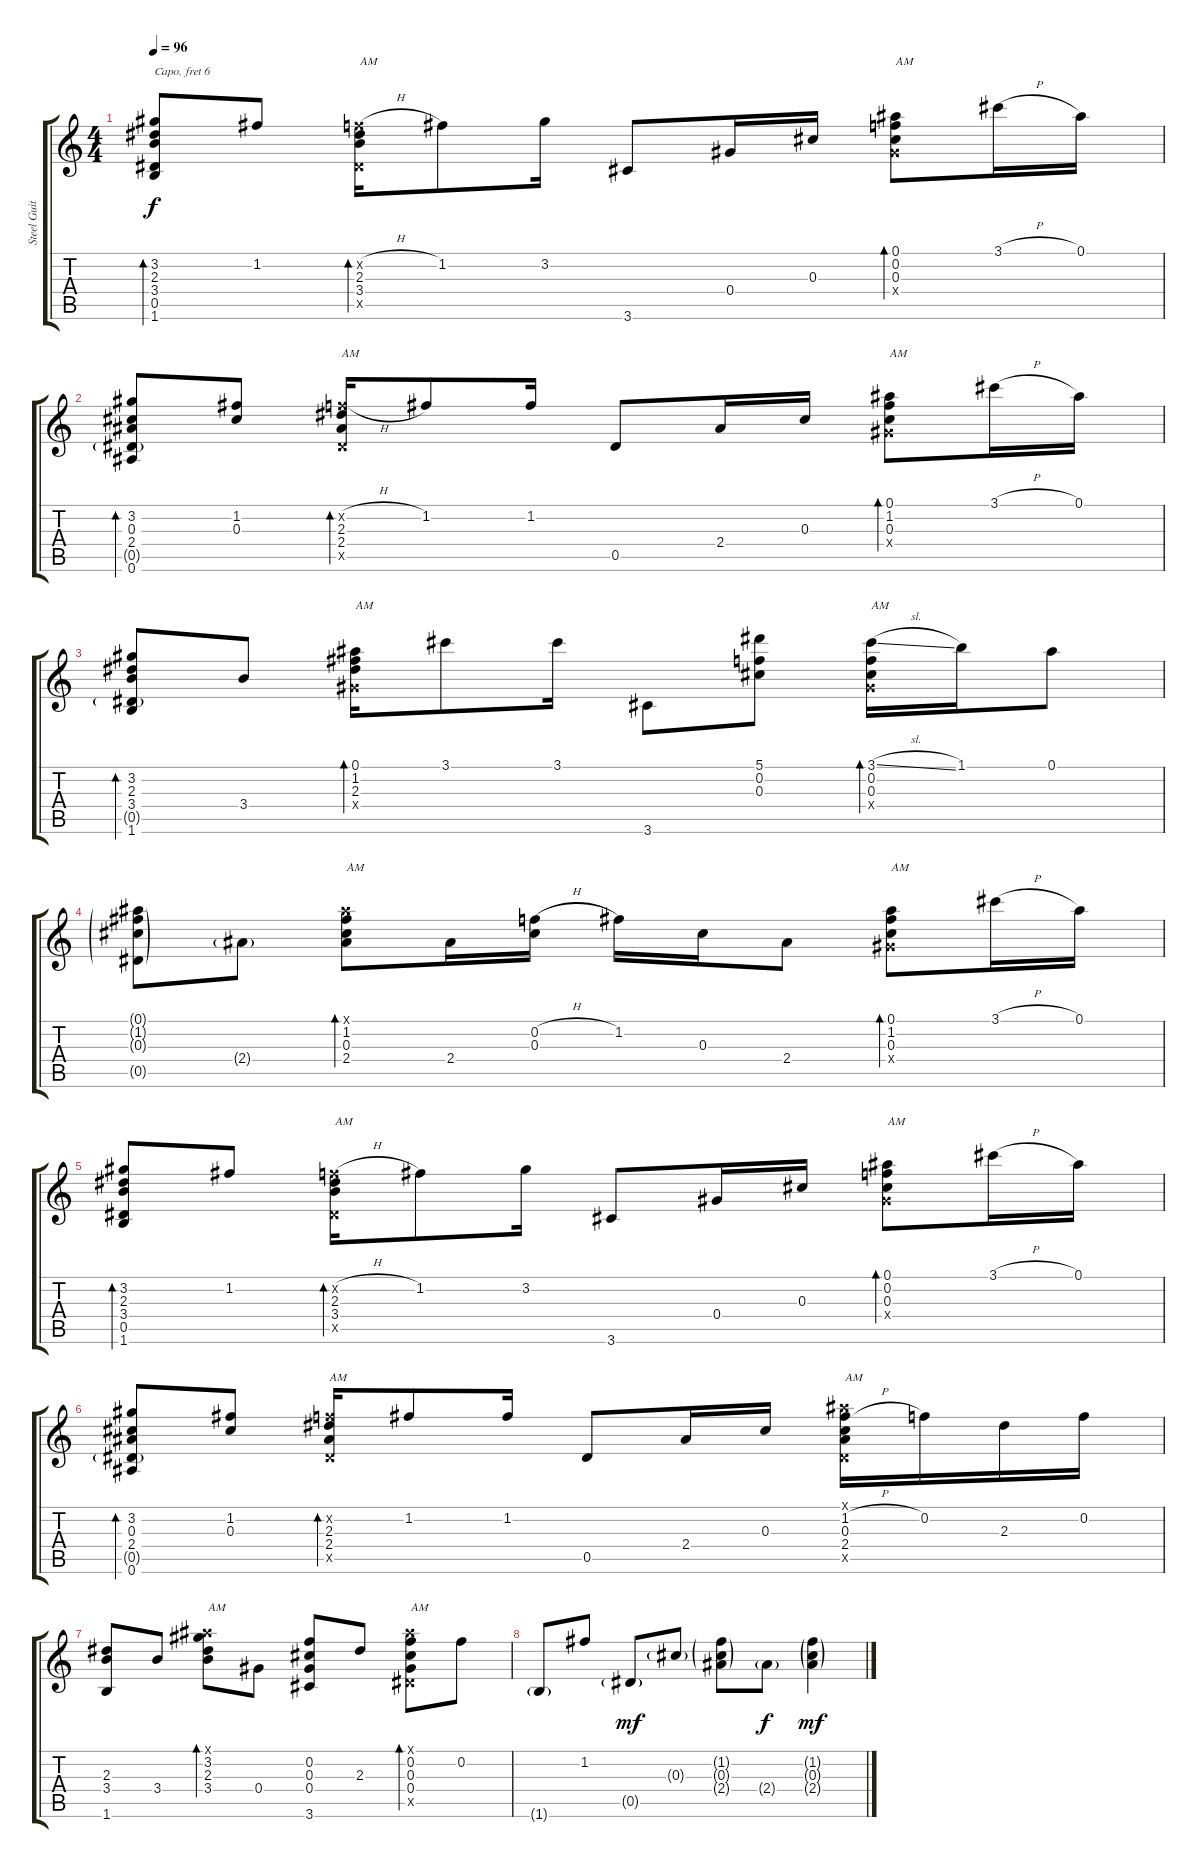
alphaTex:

\track ("Steel Guitar" "Steel Guit") {instrument acousticguitarsteel}
\staff {score tabs}
\capo 6
\tuning (E4 B3 G3 D3 A2 E2) {hide}
\ts (4 4)
\tempo 96
\clef g2
\ks c
(3.2 2.3 3.4 0.5 1.6).8{bd 60 dy f} 1.2.8 (0.2{h x} 2.3 3.4 0.5{x}).16{bd 30 txt "AM"} 1.2.8 3.2.16 3.6.8 0.4.16 0.3.16 (0.1 0.2 0.3 0.4{x}).8{bd 60 txt "AM"} 3.1{h}.16 0.1.16 |
(3.2 0.3 2.4 0.5{g} 0.6).8{bd 60} (1.2 0.3).8 (0.2{h x} 2.3 2.4 0.5{x}).16{bd 30 txt "AM"} 1.2.8 1.2.16 0.5.8 2.4.16 0.3.16 (0.1 1.2 0.3 0.4{x}).8{bd 30 txt "AM"} 3.1{h}.16 0.1.16 |
(3.2 2.3 3.4 0.5{g} 1.6).8{bd 30} 3.4.8 (0.1 1.2 2.3 0.4{x}).16{bd 30 txt "AM"} 3.1.8 3.1.16 3.6.8 (5.1 0.2 0.3).8 (3.1{sl} 0.2 0.3 0.4{x}).16{bd 30 txt "AM"} 1.1.16 0.1.8 |
(0.1{g} 1.2{g} 0.3{g} 0.5{g}).8 2.4{g}.8 (0.1{x} 1.2 0.3 2.4).8{bd 30 txt "AM"} 2.4.16 (0.2{h} 0.3).16 1.2.16 0.3.16 2.4.8 (0.1 1.2 0.3 0.4{x}).8{bd 30 txt "AM"} 3.1{h}.16 0.1.16 |
(3.2 2.3 3.4 0.5 1.6).8{bd 60} 1.2.8 (0.2{h x} 2.3 3.4 0.5{x}).16{bd 30 txt "AM"} 1.2.8 3.2.16 3.6.8 0.4.16 0.3.16 (0.1 0.2 0.3 0.4{x}).8{bd 60 txt "AM"} 3.1{h}.16 0.1.16 |
(3.2 0.3 2.4 0.5{g} 0.6).8{bd 60} (1.2 0.3).8 (0.2{x} 2.3 2.4 0.5{x}).16{bd 30 txt "AM"} 1.2.8 1.2.16 0.5.8 2.4.16 0.3.16 (0.1{x} 1.2{h} 0.3 2.4 0.5{x}).16{txt "AM"} 0.2.16 2.3.16 0.2.16 |
(2.3 3.4 1.6).8 3.4.8 (0.1{x} 3.2 2.3 3.4).8{bd 30 txt "AM"} 0.4.8 (0.2 0.3 0.4 3.6).8 2.3.8 (0.1{x} 0.2 0.3 0.4 0.5{x}).8{bd 30 txt "AM"} 0.2.8 |
1.6{g}.8 1.2.8 0.5{g}.8{dy mf} 0.3{g}.8 (1.2{g} 0.3{g} 2.4{g}).8 2.4{g}.8{dy f} (1.2{g} 0.3{g} 2.4{g}).4{dy mf}
